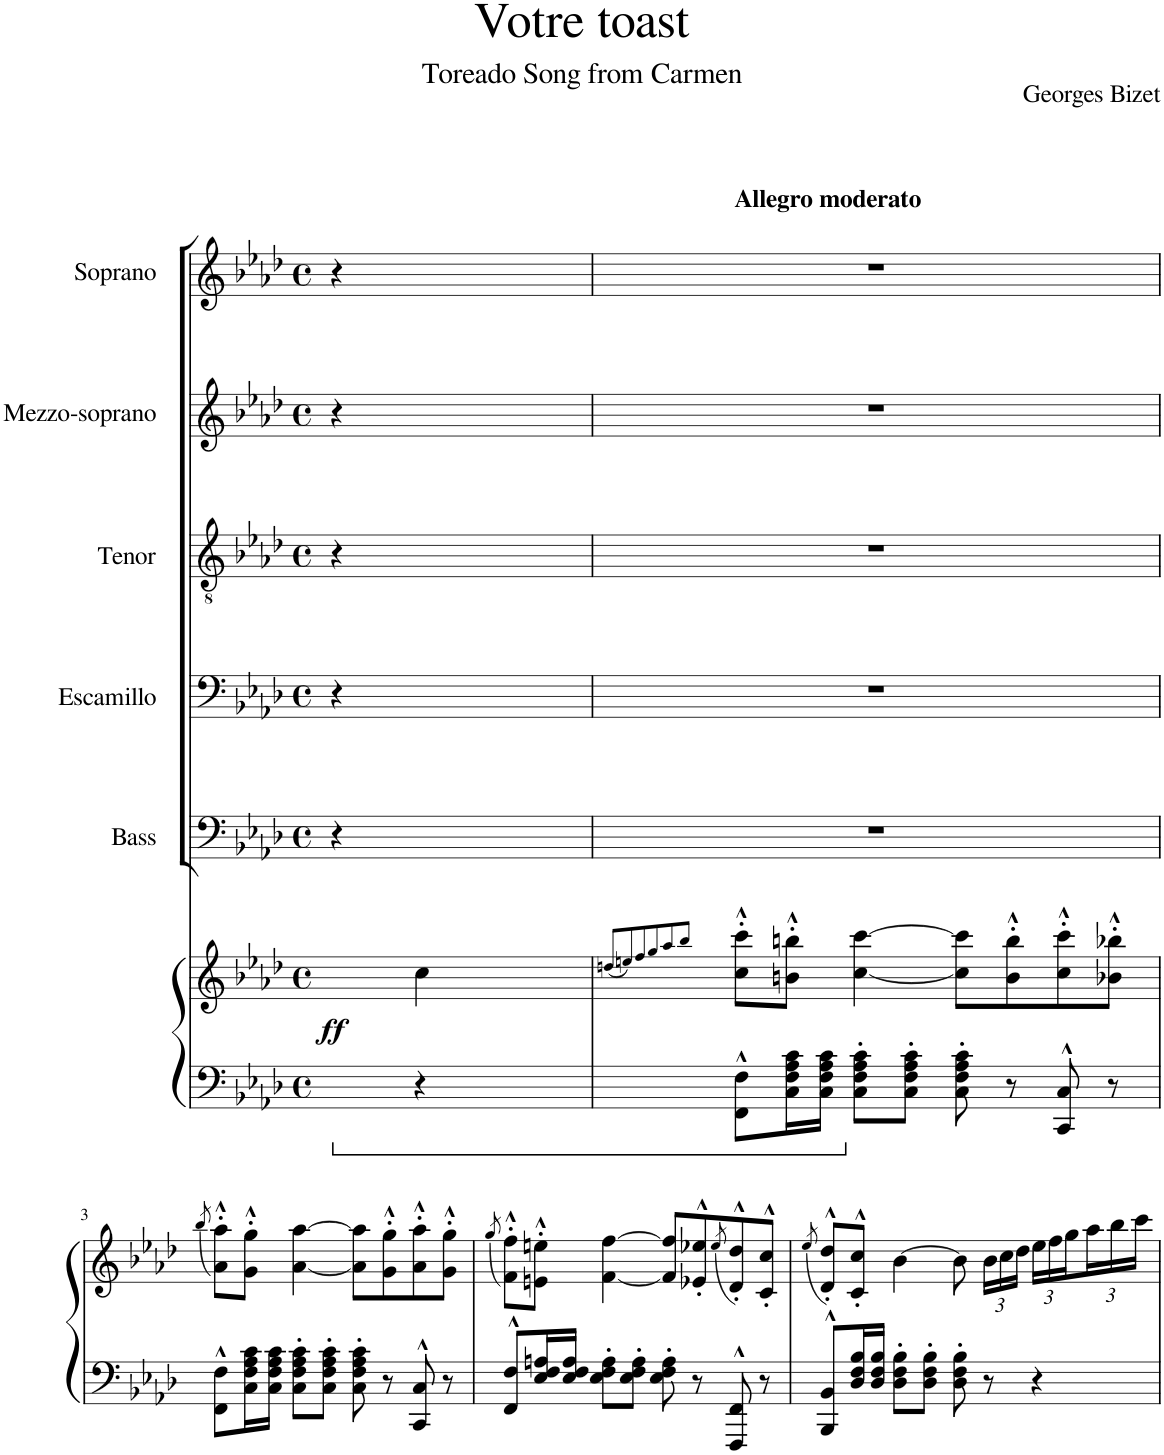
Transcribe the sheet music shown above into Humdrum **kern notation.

**kern	**kern	**dynam	**kern	**kern	**kern	**kern	**kern
*part6	*part6	*part6	*part5	*part4	*part3	*part2	*part1
*staff7	*staff6	*staff6/7	*staff5	*staff4	*staff3	*staff2	*staff1
*I"Piano	*	*	*I"Bass	*I"Escamillo	*I"Tenor	*I"Mezzo-soprano	*I"Soprano
*I'Pno	*	*	*I'B.	*I'Esc.	*I'T.	*I'Mzs.	*I'S.
*clefF4	*clefG2	*	*clefF4	*clefF4	*clefGv2	*clefG2	*clefG2
*k[b-e-a-d-]	*k[b-e-a-d-]	*	*k[b-e-a-d-]	*k[b-e-a-d-]	*k[b-e-a-d-]	*k[b-e-a-d-]	*k[b-e-a-d-]
*M4/4	*M4/4	*	*M4/4	*M4/4	*M4/4	*M4/4	*M4/4
*met(c)	*met(c)	*	*met(c)	*met(c)	*met(c)	*met(c)	*met(c)
=1	=1	=1	=1	=1	=1	=1	=1
*	*^	*	*	*	*	*	*
!	!	!	!LO:DY:b	!	!	!	!	!
4r	4cc\	32ccLLL	ff	4r	4r	4r	4r	4r
.	.	32cc	.	.	.	.	.	.
.	.	32ddn	.	.	.	.	.	.
.	.	32een	.	.	.	.	.	.
.	.	32ff	.	.	.	.	.	.
.	.	32gg	.	.	.	.	.	.
.	.	32aa-	.	.	.	.	.	.
.	.	32bb-JJJ	.	.	.	.	.	.
*	*v	*v	*	*	*	*	*	*
=2	=2	=2	=2	=2	=2	=2	=2
.	(8qddn/L	.	.	.	.	.	.
.	8qeen/)	.	.	.	.	.	.
.	8qff/	.	.	.	.	.	.
.	8qgg/	.	.	.	.	.	.
.	8qaa-/	.	.	.	.	.	.
.	8qbb-/J	.	.	.	.	.	.
!	!	!	!	!	!	!	!LO:TX:a:B:t=Allegro moderato
8FF\^^ 8F\^^L	8cc\'^^ 8ccc\'^^L	.	1r	1r	1r	1r	1r
16C\ 16F\ 16A-\ 16c\L	8bn\'^^ 8bbn\'^^J	.	.	.	.	.	.
16C\ 16F\ 16A-\ 16c\JJ	.	.	.	.	.	.	.
8C\' 8F\' 8A-\' 8c\'L	[4cc\ [4ccc\	.	.	.	.	.	.
8C\' 8F\' 8A-\' 8c\'J	.	.	.	.	.	.	.
8C\' 8F\' 8A-\' 8c\'	8cc\] 8ccc\]L	.	.	.	.	.	.
8r	8b\'^^ 8bb\'^^	.	.	.	.	.	.
8CC/^^ 8C/^^	8cc\'^^ 8ccc\'^^	.	.	.	.	.	.
8r	8b-X\'^^ 8bb-X\'^^J	.	.	.	.	.	.
!!LO:LB:g=z
=3	=3	=3	=3	=3	=3	=3	=3
.	(8qbb-/	.	.	.	.	.	.
8FF\^^ 8F\^^L	8a-\'^^ 8aa-\'^^L)	.	1r	1r	1r	1r	1r
16C\ 16F\ 16A-\ 16c\L	8g\'^^ 8gg\'^^J	.	.	.	.	.	.
16C\ 16F\ 16A-\ 16c\JJ	.	.	.	.	.	.	.
8C\' 8F\' 8A-\' 8c\'L	[4a-\ [4aa-\	.	.	.	.	.	.
8C\' 8F\' 8A-\' 8c\'J	.	.	.	.	.	.	.
8C\' 8F\' 8A-\' 8c\'	8a-\] 8aa-\]L	.	.	.	.	.	.
8r	8g\'^^ 8gg\'^^	.	.	.	.	.	.
8CC/^^ 8C/^^	8a-\'^^ 8aa-\'^^	.	.	.	.	.	.
8r	8g\'^^ 8gg\'^^J	.	.	.	.	.	.
=4	=4	=4	=4	=4	=4	=4	=4
.	(8qgg/	.	.	.	.	.	.
8FF/^^ 8F/^^L	8f\'^^ 8ff\'^^L)	.	1r	1r	1r	1r	1r
16E-/ 16F/ 16An/L	8en\'^^ 8een\'^^J	.	.	.	.	.	.
16E-/ 16F/ 16A/JJ	.	.	.	.	.	.	.
8E-\' 8F\' 8A\'L	[4f\ [4ff\	.	.	.	.	.	.
8E-\' 8F\' 8A\'J	.	.	.	.	.	.	.
8E-\' 8F\' 8A\'	8f/] 8ff/]L	.	.	.	.	.	.
8r	8e-X/'^^ 8ee-X/'^^	.	.	.	.	.	.
.	(8qee-/	.	.	.	.	.	.
8FFF/^^ 8FF/^^	8d-/'^^ 8dd-/'^^)	.	.	.	.	.	.
8r	8c/'^^ 8cc/'^^J	.	.	.	.	.	.
=5	=5	=5	=5	=5	=5	=5	=5
.	(8qee-/	.	.	.	.	.	.
8BBB-/^^ 8BB-/^^L	8d-/'^^ 8dd-/'^^L)	.	1r	1r	1r	1r	1r
16D-/ 16F/ 16B-/L	8c/'^^ 8cc/'^^J	.	.	.	.	.	.
16D-/ 16F/ 16B-/JJ	.	.	.	.	.	.	.
8D-\' 8F\' 8B-\'L	[4b-\	.	.	.	.	.	.
8D-\' 8F\' 8B-\'J	.	.	.	.	.	.	.
8D-\' 8F\' 8B-\'	8b-\]	.	.	.	.	.	.
*	*Xbrackettup	*	*	*	*	*	*
8r	24b-\LL	.	.	.	.	.	.
.	24cc\	.	.	.	.	.	.
.	24dd-\JJ	.	.	.	.	.	.
4r	24ee-\LL	.	.	.	.	.	.
.	24ff\	.	.	.	.	.	.
.	24gg\	.	.	.	.	.	.
.	24aa-\	.	.	.	.	.	.
.	24bb-\	.	.	.	.	.	.
.	24ccc\JJ	.	.	.	.	.	.
=	=	=	=	=	=	=	=
*-	*-	*-	*-	*-	*-	*-	*-
